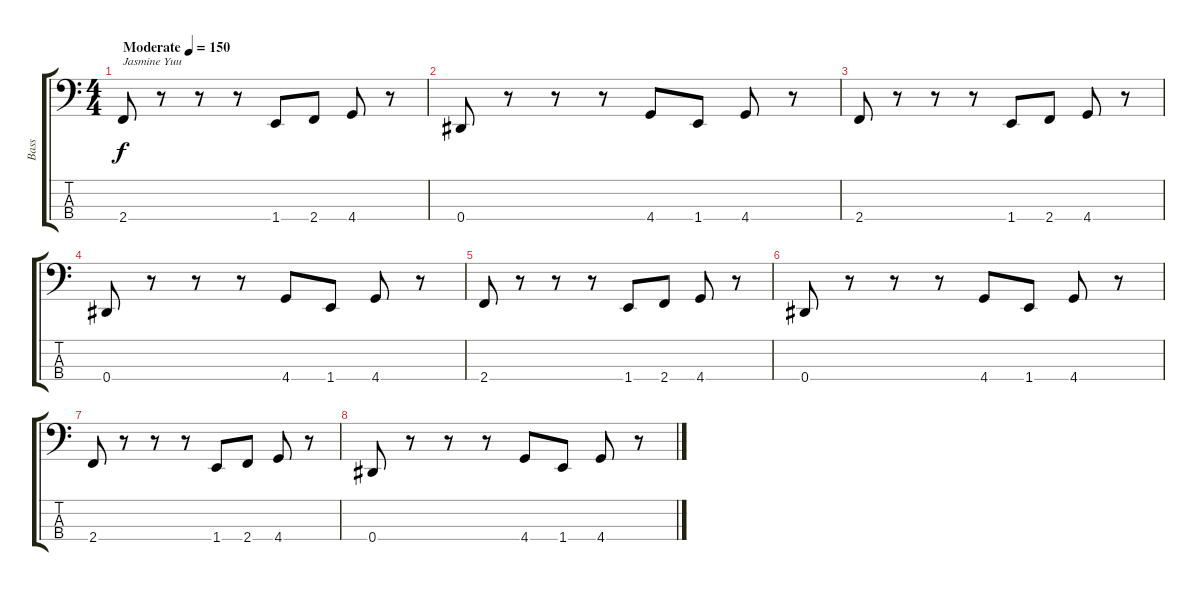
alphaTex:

\track ("Bass" "Bass") {instrument electricbasspick}
\staff {score tabs}
\tuning (Gb2 Db2 Ab1 Eb1) {hide}
\ts (4 4)
\tempo (150 "Moderate")
\clef f4
\ks c
2.4.8{txt "Jasmine Yuu" dy f instrument electricbasspick} r.8 r.8 r.8 1.4.8 2.4.8 4.4.8 r.8 |
0.4.8 r.8 r.8 r.8 4.4.8 1.4.8 4.4.8 r.8 |
2.4.8 r.8 r.8 r.8 1.4.8 2.4.8 4.4.8 r.8 |
0.4.8 r.8 r.8 r.8 4.4.8 1.4.8 4.4.8 r.8 |
2.4.8 r.8 r.8 r.8 1.4.8 2.4.8 4.4.8 r.8 |
0.4.8 r.8 r.8 r.8 4.4.8 1.4.8 4.4.8 r.8 |
2.4.8 r.8 r.8 r.8 1.4.8 2.4.8 4.4.8 r.8 |
0.4.8 r.8 r.8 r.8 4.4.8 1.4.8 4.4.8 r.8
